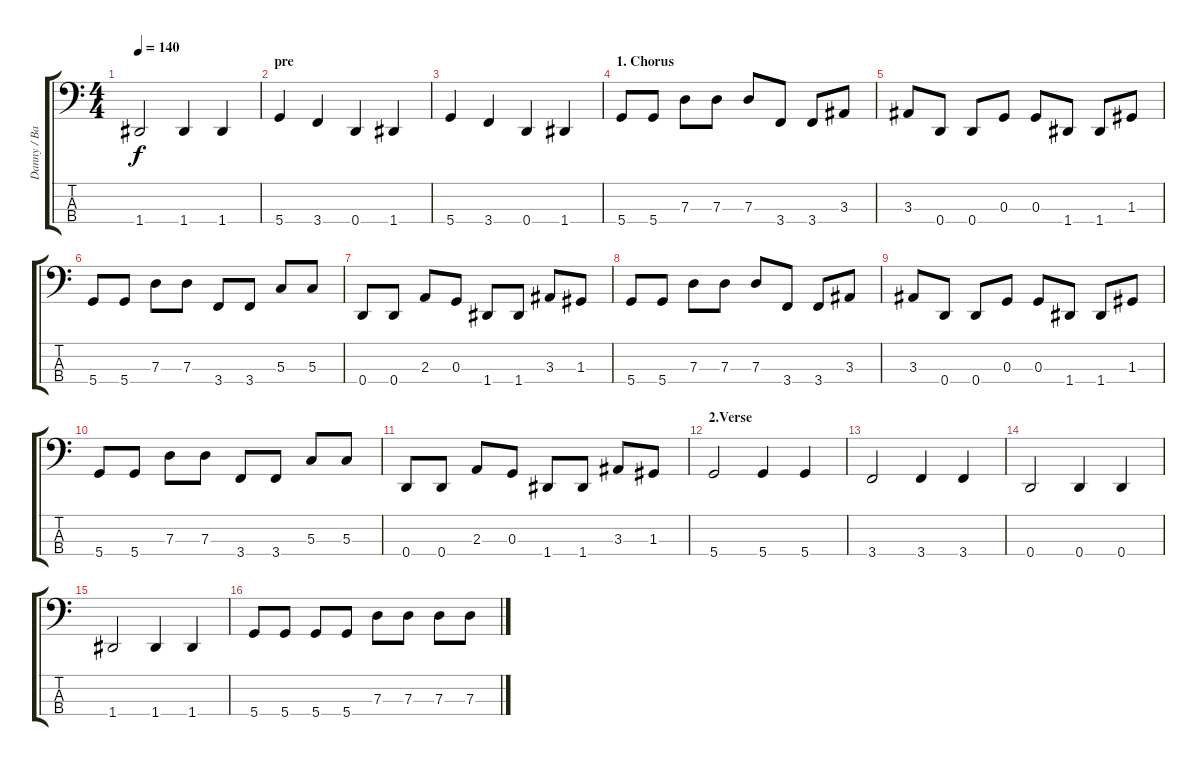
\track ("Danny / Bass" "Danny / Ba") {instrument electricbasspick}
\staff {score tabs}
\tuning (F2 C2 G1 D1) {hide}
\ts (4 4)
\tempo 140
\clef f4
\ks c
1.4.2{dy f} 1.4.4 1.4.4 |
\section ("" "pre")
5.4.4 3.4.4 0.4.4 1.4.4 |
5.4.4 3.4.4 0.4.4 1.4.4 |
\section ("" "1. Chorus")
5.4.8 5.4.8 7.3.8 7.3.8 7.3.8 3.4.8 3.4.8 3.3.8 |
3.3.8 0.4.8 0.4.8 0.3.8 0.3.8 1.4.8 1.4.8 1.3.8 |
5.4.8 5.4.8 7.3.8 7.3.8 3.4.8 3.4.8 5.3.8 5.3.8 |
0.4.8 0.4.8 2.3.8 0.3.8 1.4.8 1.4.8 3.3.8 1.3.8 |
5.4.8 5.4.8 7.3.8 7.3.8 7.3.8 3.4.8 3.4.8 3.3.8 |
3.3.8 0.4.8 0.4.8 0.3.8 0.3.8 1.4.8 1.4.8 1.3.8 |
5.4.8 5.4.8 7.3.8 7.3.8 3.4.8 3.4.8 5.3.8 5.3.8 |
0.4.8 0.4.8 2.3.8 0.3.8 1.4.8 1.4.8 3.3.8 1.3.8 |
\section ("" "2.Verse")
5.4.2 5.4.4 5.4.4 |
3.4.2 3.4.4 3.4.4 |
0.4.2 0.4.4 0.4.4 |
1.4.2 1.4.4 1.4.4 |
5.4.8 5.4.8 5.4.8 5.4.8 7.3.8 7.3.8 7.3.8 7.3.8
